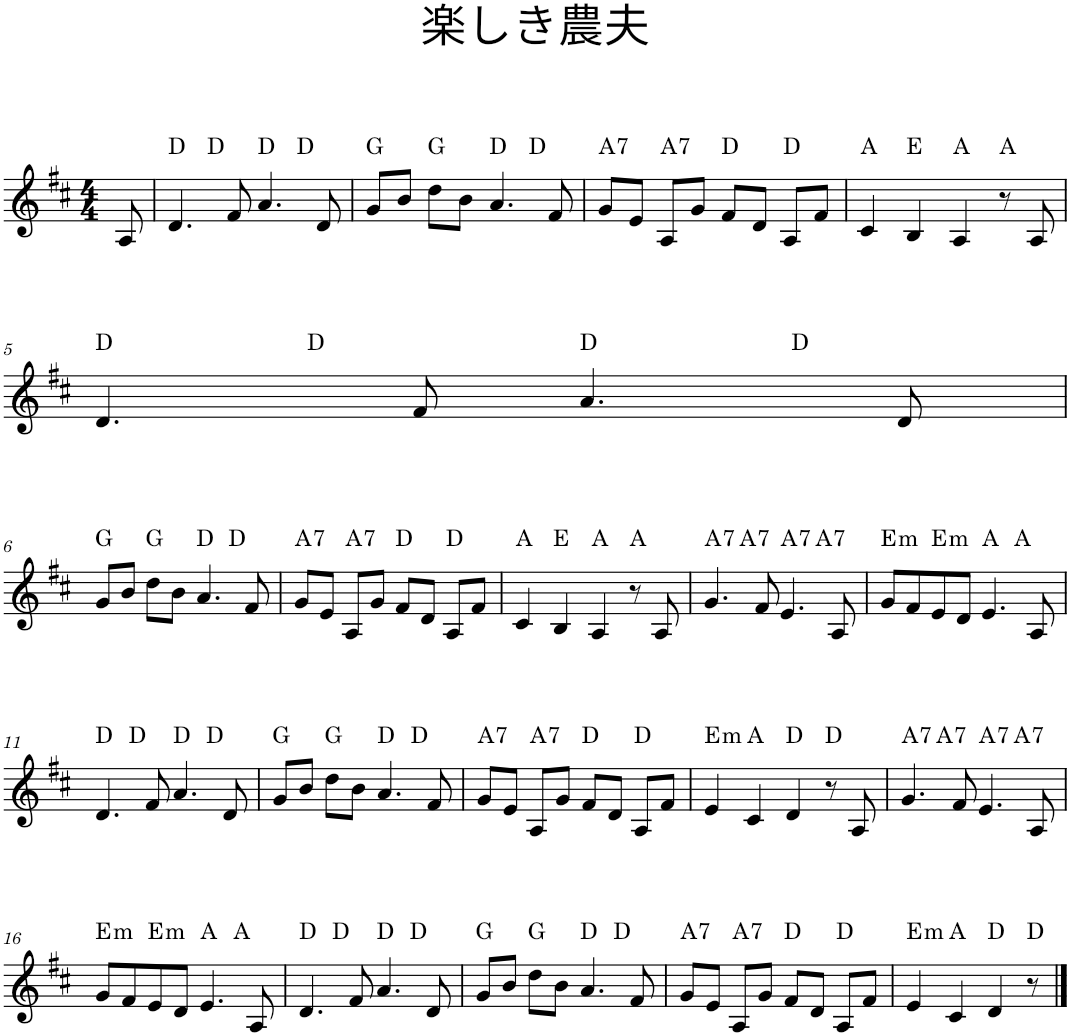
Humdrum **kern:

**kern	**harte
*part1	*part1
*staff1	*
*I"Piano	*
*I'Pno.	*
*clefG2	*
*k[f#c#]	*
*M4/4	*
=	=
8A/	.
=1	=1
*^	*
*	*^	*
4.d/	4ryy	2.ryy	D:maj
.	2.ryy	.	D:maj
8f#/	.	.	.
4.a/	.	.	D:maj
.	.	4ryy	D:maj
8d/	.	.	.
*	*v	*v	*
=2	=2	=2
8g/L	2.ryy	G:maj
8b/J	.	.
8dd\L	.	G:maj
8b\J	.	.
4.a/	.	D:maj
.	4ryy	D:maj
8f#/	.	.
=3	=3	=3
!	!	!LO:H:kt=7
*v	*v	*
8g/L	A:7
8e/J	.
!	!LO:H:kt=7
8A/L	A:7
8g/J	.
8f#/L	D:maj
8d/J	.
8A/L	D:maj
8f#/J	.
=4	=4
4c#/	A:maj
4B/	E:maj
4A/	A:maj
8r	A:maj
8A/	.
!!LO:LB:g=z
=5	=5
*^	*
*	*^	*
4.d/	4ryy	2.ryy	D:maj
.	2.ryy	.	D:maj
8f#/	.	.	.
4.a/	.	.	D:maj
.	.	4ryy	D:maj
8d/	.	.	.
*	*v	*v	*
!!LO:LB:g=z
=6	=6	=6
8g/L	2.ryy	G:maj
8b/J	.	.
8dd\L	.	G:maj
8b\J	.	.
4.a/	.	D:maj
.	4ryy	D:maj
8f#/	.	.
=7	=7	=7
!	!	!LO:H:kt=7
*v	*v	*
8g/L	A:7
8e/J	.
!	!LO:H:kt=7
8A/L	A:7
8g/J	.
8f#/L	D:maj
8d/J	.
8A/L	D:maj
8f#/J	.
=8	=8
4c#/	A:maj
4B/	E:maj
4A/	A:maj
8r	A:maj
8A/	.
=9	=9
!	!LO:H:kt=7
*^	*
*	*^	*
4.g/	4ryy	2.ryy	A:7
!	!	!	!LO:H:kt=7
.	2.ryy	.	A:7
8f#/	.	.	.
!	!	!	!LO:H:kt=7
4.e/	.	.	A:7
!	!	!	!LO:H:kt=7
.	.	4ryy	A:7
8A/	.	.	.
=10	=10	=10	=10
!	!	!	!LO:H:kt=m
*	*v	*v	*
8g/L	2.ryy	E:min
8f#/	.	.
!	!	!LO:H:kt=m
8e/	.	E:min
8d/J	.	.
4.e/	.	A:maj
.	4ryy	A:maj
8A/	.	.
!!LO:LB:g=z	!!
=11	=11	=11
*	*^	*
4.d/	4ryy	2.ryy	D:maj
.	2.ryy	.	D:maj
8f#/	.	.	.
4.a/	.	.	D:maj
.	.	4ryy	D:maj
8d/	.	.	.
*	*v	*v	*
=12	=12	=12
8g/L	2.ryy	G:maj
8b/J	.	.
8dd\L	.	G:maj
8b\J	.	.
4.a/	.	D:maj
.	4ryy	D:maj
8f#/	.	.
=13	=13	=13
!	!	!LO:H:kt=7
*v	*v	*
8g/L	A:7
8e/J	.
!	!LO:H:kt=7
8A/L	A:7
8g/J	.
8f#/L	D:maj
8d/J	.
8A/L	D:maj
8f#/J	.
=14	=14
!	!LO:H:kt=m
4e/	E:min
4c#/	A:maj
4d/	D:maj
8r	D:maj
8A/	.
=15	=15
!	!LO:H:kt=7
*^	*
*	*^	*
4.g/	4ryy	2.ryy	A:7
!	!	!	!LO:H:kt=7
.	2.ryy	.	A:7
8f#/	.	.	.
!	!	!	!LO:H:kt=7
4.e/	.	.	A:7
!	!	!	!LO:H:kt=7
.	.	4ryy	A:7
8A/	.	.	.
!!LO:LB:g=z	!!	!!
=16	=16	=16	=16
!	!	!	!LO:H:kt=m
*	*v	*v	*
8g/L	2.ryy	E:min
8f#/	.	.
!	!	!LO:H:kt=m
8e/	.	E:min
8d/J	.	.
4.e/	.	A:maj
.	4ryy	A:maj
8A/	.	.
=17	=17	=17
*	*^	*
4.d/	4ryy	2.ryy	D:maj
.	2.ryy	.	D:maj
8f#/	.	.	.
4.a/	.	.	D:maj
.	.	4ryy	D:maj
8d/	.	.	.
*	*v	*v	*
=18	=18	=18
8g/L	2.ryy	G:maj
8b/J	.	.
8dd\L	.	G:maj
8b\J	.	.
4.a/	.	D:maj
.	4ryy	D:maj
8f#/	.	.
=19	=19	=19
!	!	!LO:H:kt=7
*v	*v	*
8g/L	A:7
8e/J	.
!	!LO:H:kt=7
8A/L	A:7
8g/J	.
8f#/L	D:maj
8d/J	.
8A/L	D:maj
8f#/J	.
=20	=20
!	!LO:H:kt=m
4e/	E:min
4c#/	A:maj
4d/	D:maj
8r	D:maj
==	==
*-	*-
